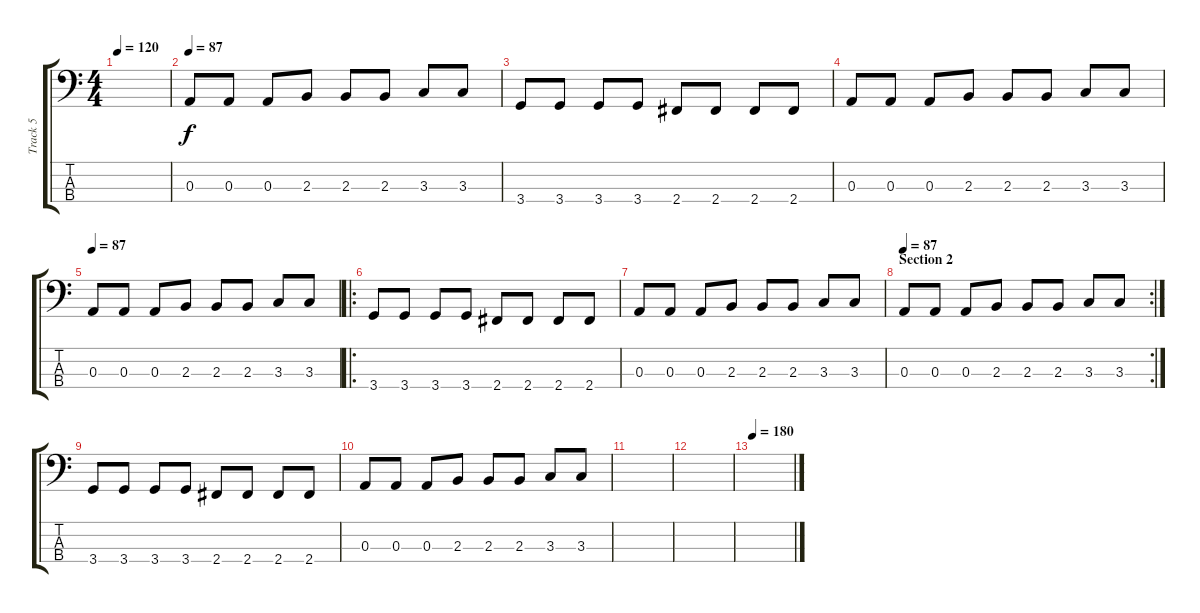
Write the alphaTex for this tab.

\track ("Track 5" "Track 5") {instrument electricbasspick}
\staff {score tabs}
\tuning (G2 D2 A1 E1) {hide}
\ts (4 4)
\tempo 120
\clef f4
\ks c
|
\tempo 87
0.3.8{volume 16} 0.3.8 0.3.8 2.3.8 2.3.8 2.3.8 3.3.8 3.3.8 |
3.4.8 3.4.8 3.4.8 3.4.8 2.4.8 2.4.8 2.4.8 2.4.8 |
0.3.8 0.3.8 0.3.8 2.3.8 2.3.8 2.3.8 3.3.8 3.3.8 |
\tempo 87
0.3.8 0.3.8 0.3.8 2.3.8 2.3.8 2.3.8 3.3.8 3.3.8 |
\ro
3.4.8 3.4.8 3.4.8 3.4.8 2.4.8 2.4.8 2.4.8 2.4.8 |
0.3.8 0.3.8 0.3.8 2.3.8 2.3.8 2.3.8 3.3.8 3.3.8 |
\rc 2
\section ("" "Section 2")
\tempo 87
0.3.8 0.3.8 0.3.8 2.3.8 2.3.8 2.3.8 3.3.8 3.3.8 |
3.4.8{volume 0} 3.4.8 3.4.8 3.4.8 2.4.8 2.4.8 2.4.8 2.4.8 |
0.3.8 0.3.8 0.3.8 2.3.8 2.3.8 2.3.8 3.3.8 3.3.8 |
|
|
\tempo 180
